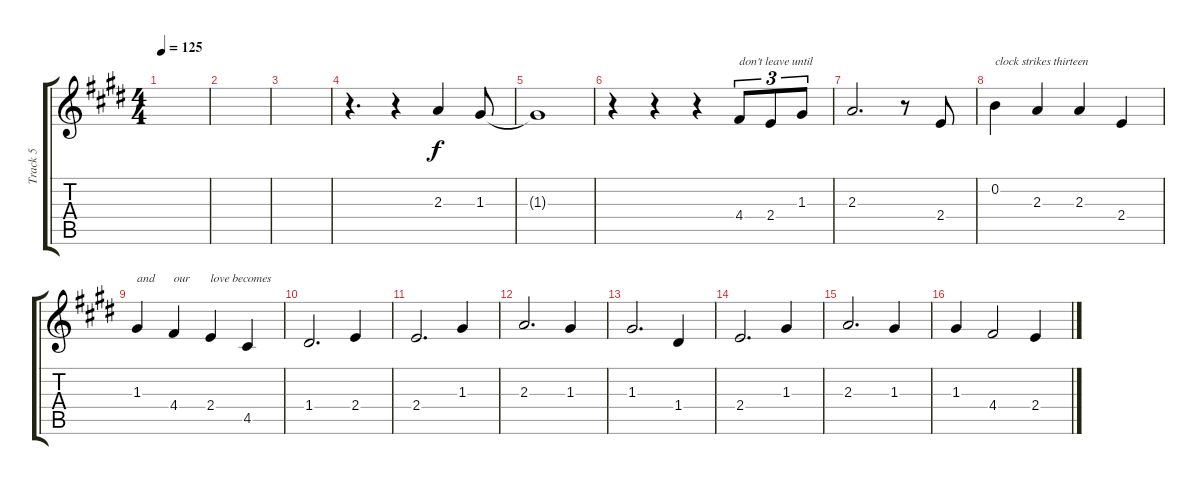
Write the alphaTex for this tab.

\track ("Track 5" "Track 5") {instrument acousticguitarnylon}
\staff {score tabs}
\tuning (E4 B3 G3 D3 A2 E2) {hide}
\ts (4 4)
\tempo 125
\clef g2
\ks e
|
|
|
r.4{d} r.4 2.3.4 1.3.8 |
1.3{t}.1 |
r.4 r.4 r.4 4.4.8{tu (3 2) txt "don't leave until"} 2.4.8{tu (3 2)} 1.3.8{tu (3 2)} |
2.3.2{d} r.8 2.4.8 |
0.2.4{txt "clock strikes thirteen"} 2.3.4 2.3.4 2.4.4 |
1.3.4{txt "and"} 4.4.4{txt "our"} 2.4.4{txt "love becomes"} 4.5.4 |
1.4.2{d} 2.4.4 |
2.4.2{d} 1.3.4 |
2.3.2{d} 1.3.4 |
1.3.2{d} 1.4.4 |
2.4.2{d} 1.3.4 |
2.3.2{d} 1.3.4 |
1.3.4 4.4.2 2.4.4
